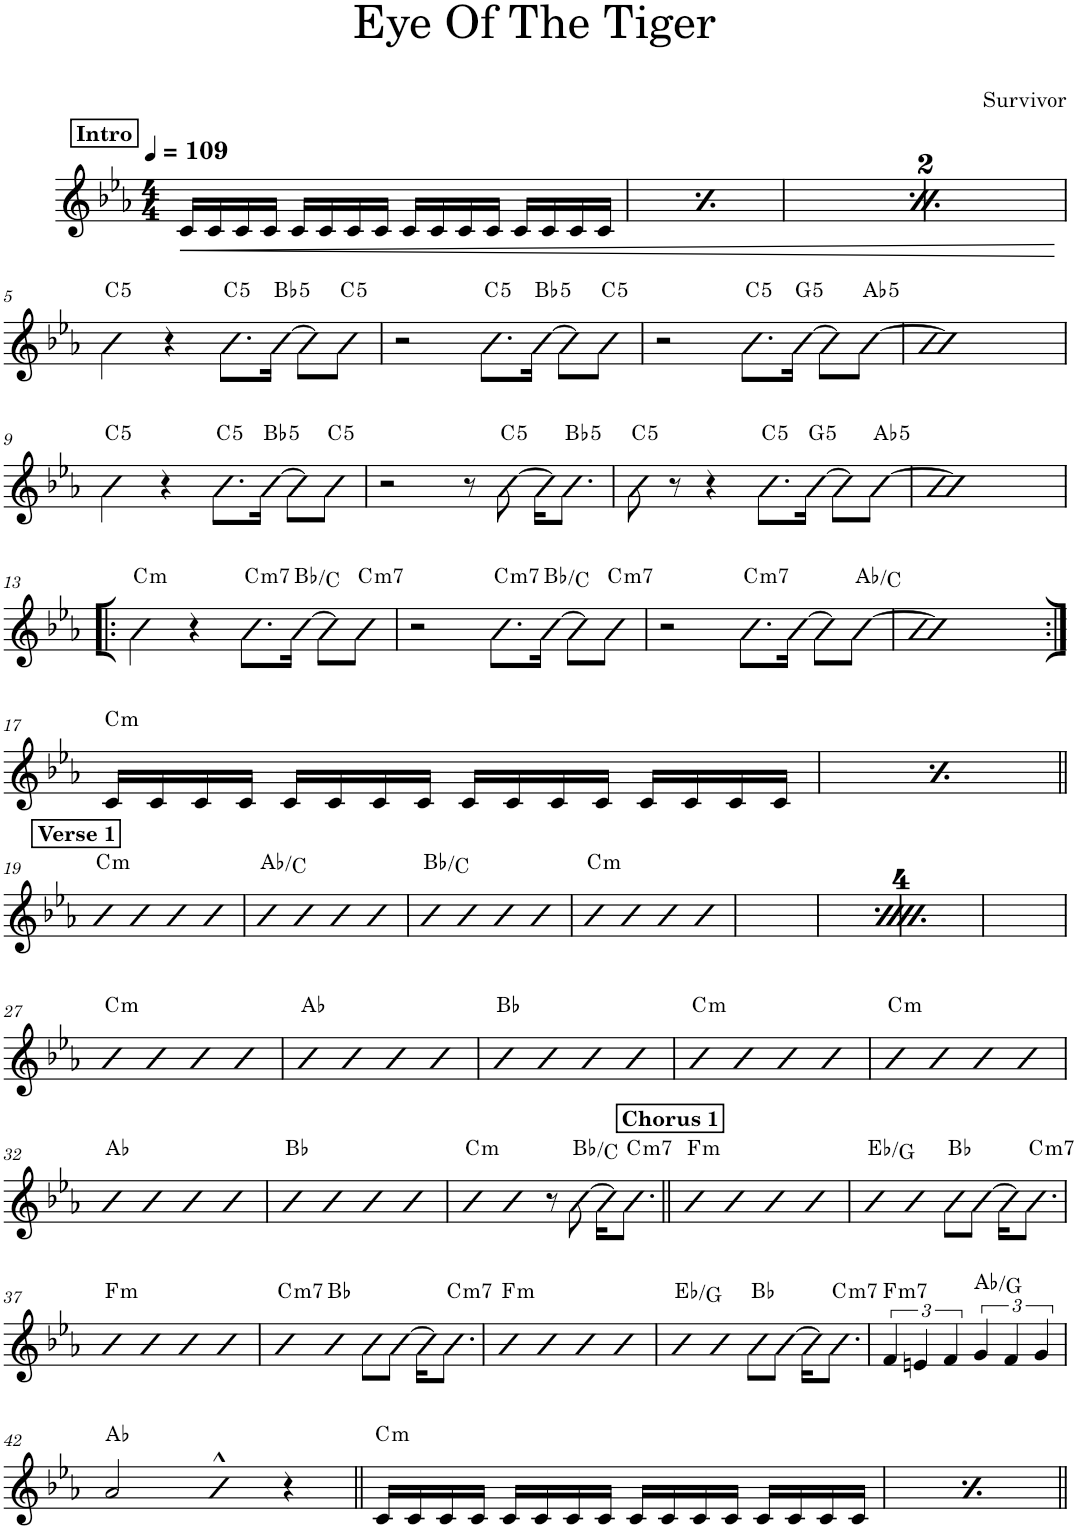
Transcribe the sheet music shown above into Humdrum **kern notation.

**kern	**harte
*part1	*part1
*staff1	*
*I"Piano	*
*I'Pno.	*
*clefG2	*
*k[b-e-a-]	*
*M4/4	*
*MM109	*
!!LO:REH:place=s1:a:B:cj:t=Intro
=1	=1
16c/LL	.
16c/	.
16c/	.
16c/JJ	.
16c/LL	.
16c/	.
16c/	.
16c/JJ	.
16c/LL	.
16c/	.
16c/	.
16c/JJ	.
16c/LL	.
16c/	.
16c/	.
16c/JJ	.
=2	=2
!!LO:REH:place=s1:a:B:cj:t=Intro
*MM109	*
16c/LL	.
16c/	.
16c/	.
16c/JJ	.
16c/LL	.
16c/	.
16c/	.
16c/JJ	.
16c/LL	.
16c/	.
16c/	.
16c/JJ	.
16c/LL	.
16c/	.
16c/	.
16c/JJ	.
=3	=3
!!LO:REH:place=s1:a:B:cj:t=Intro
*MM109	*
16c/LL	.
16c/	.
16c/	.
16c/JJ	.
16c/LL	.
16c/	.
16c/	.
16c/JJ	.
16c/LL	.
16c/	.
16c/	.
16c/JJ	.
16c/LL	.
16c/	.
16c/	.
16c/JJ	.
=4	=4
!!LO:REH:place=s1:a:B:cj:t=Intro
*MM109	*
16c/LL	.
16c/	.
16c/	.
16c/JJ	.
16c/LL	.
16c/	.
16c/	.
16c/JJ	.
16c/LL	.
16c/	.
16c/	.
16c/JJ	.
16c/LL	.
16c/	.
16c/	.
16c/JJ	.
!!LO:LB:g=z
=5	=5
!	!LO:H:kt=5
4b-\	C:(1,5)
4r	.
!	!LO:H:kt=5
8.b-\L	C:(1,5)
!	!LO:H:kt=5
[16b-\Jk	Bb:(1,5)
8b-\L]	.
!	!LO:H:kt=5
8b-\J	C:(1,5)
=6	=6
2r	.
!	!LO:H:kt=5
8.b-\L	C:(1,5)
!	!LO:H:kt=5
[16b-\Jk	Bb:(1,5)
8b-\L]	.
!	!LO:H:kt=5
8b-\J	C:(1,5)
=7	=7
2r	.
!	!LO:H:kt=5
8.b-\L	C:(1,5)
!	!LO:H:kt=5
[16b-\Jk	G:(1,5)
8b-\L]	.
!	!LO:H:kt=5
[8b-\J	Ab:(1,5)
=8	=8
1b-]	.
!!LO:LB:g=z
=9	=9
!	!LO:H:kt=5
4b-\	C:(1,5)
4r	.
!	!LO:H:kt=5
8.b-\L	C:(1,5)
!	!LO:H:kt=5
[16b-\Jk	Bb:(1,5)
8b-\L]	.
!	!LO:H:kt=5
8b-\J	C:(1,5)
=10	=10
2r	.
8r	.
!	!LO:H:kt=5
[8b-\	C:(1,5)
16b-\KL]	.
!	!LO:H:kt=5
8.b-\J	Bb:(1,5)
=11	=11
!	!LO:H:kt=5
8b-\	C:(1,5)
8r	.
4r	.
!	!LO:H:kt=5
8.b-\L	C:(1,5)
!	!LO:H:kt=5
[16b-\Jk	G:(1,5)
8b-\L]	.
!	!LO:H:kt=5
[8b-\J	Ab:(1,5)
=12	=12
1b-]	.
!!LO:LB:g=z
=13!|:	=13!|:
!	!LO:H:kt=m
4b-\	C:min
4r	.
!	!LO:H:kt=m7
8.b-\L	C:min7
[16b-\Jk	Bb:maj/2
8b-\L]	.
!	!LO:H:kt=m7
8b-\J	C:min7
=14	=14
2r	.
!	!LO:H:kt=m7
8.b-\L	C:min7
[16b-\Jk	Bb:maj/2
8b-\L]	.
!	!LO:H:kt=m7
8b-\J	C:min7
=15	=15
2r	.
!	!LO:H:kt=m7
8.b-\L	C:min7
[16b-\Jk	.
8b-\L]	.
[8b-\J	Ab:maj/3
=16	=16
1b-]	.
!!LO:LB:g=z
=17:|!	=17:|!
!	!LO:H:kt=m
16c/LL	C:min
16c/	.
16c/	.
16c/JJ	.
16c/LL	.
16c/	.
16c/	.
16c/JJ	.
16c/LL	.
16c/	.
16c/	.
16c/JJ	.
16c/LL	.
16c/	.
16c/	.
16c/JJ	.
=18	=18
!	!LO:H:kt=m
16c/LL	C:min
16c/	.
16c/	.
16c/JJ	.
16c/LL	.
16c/	.
16c/	.
16c/JJ	.
16c/LL	.
16c/	.
16c/	.
16c/JJ	.
16c/LL	.
16c/	.
16c/	.
16c/JJ	.
!!LO:LB:g=z
!!LO:REH:place=s1:a:B:cj:t=Verse 1
=19||	=19||
!	!LO:H:kt=m
4b-	C:min
4b-	.
4b-	.
4b-	.
=20	=20
4b-	Ab:maj/3
4b-	.
4b-	.
4b-	.
=21	=21
4b-	Bb:maj/2
4b-	.
4b-	.
4b-	.
=22	=22
!	!LO:H:kt=m
4b-	C:min
4b-	.
4b-	.
4b-	.
!!LO:REH:place=s1:a:B:cj:t=Verse 1
=23	=23
!	!LO:H:kt=m
4b-	C:min
4b-	.
4b-	.
4b-	.
=24	=24
4b-	Ab:maj/3
4b-	.
4b-	.
4b-	.
=25	=25
4b-	Bb:maj/2
4b-	.
4b-	.
4b-	.
=26	=26
!	!LO:H:kt=m
4b-	C:min
4b-	.
4b-	.
4b-	.
!!LO:LB:g=z
=27	=27
!	!LO:H:kt=m
4b-	C:min
4b-	.
4b-	.
4b-	.
=28	=28
4b-	Ab:maj
4b-	.
4b-	.
4b-	.
=29	=29
4b-	Bb:maj
4b-	.
4b-	.
4b-	.
=30	=30
!	!LO:H:kt=m
4b-	C:min
4b-	.
4b-	.
4b-	.
=31	=31
!	!LO:H:kt=m
4b-	C:min
4b-	.
4b-	.
4b-	.
!!LO:LB:g=z
=32	=32
4b-	Ab:maj
4b-	.
4b-	.
4b-	.
=33	=33
4b-	Bb:maj
4b-	.
4b-	.
4b-	.
=34	=34
!	!LO:H:kt=m
4b-	C:min
4b-	.
8r	.
[8b-\	Bb:maj/2
16b-\KL]	.
!	!LO:H:kt=m7
8.b-\J	C:min7
!!LO:REH:place=s1:a:B:cj:t=Chorus 1
=35||	=35||
!	!LO:H:kt=m
4a-	F:min
4b-	.
4b-	.
4b-	.
=36	=36
4b-	Eb:maj/3
4b-	.
8b-\L	Bb:maj
[8b-\J	.
16b-\KL]	.
!	!LO:H:kt=m7
8.b-\J	C:min7
!!LO:LB:g=z
=37	=37
!	!LO:H:kt=m
4b-	F:min
4b-	.
4b-	.
4b-	.
=38	=38
!	!LO:H:kt=m7
4b-	C:min7
4b-	Bb:maj
8b-\L	.
[8b-\J	.
16b-\KL]	.
!	!LO:H:kt=m7
8.b-\J	C:min7
=39	=39
!	!LO:H:kt=m
4b-	F:min
4b-	.
4b-	.
4b-	.
=40	=40
4b-	Eb:maj/3
4b-	.
8b-\L	Bb:maj
[8b-\J	.
16b-\KL]	.
!	!LO:H:kt=m7
8.b-\J	C:min7
=41	=41
!	!LO:H:kt=m7
6f/	F:min7
6en/	.
6f/	.
6g/	Ab:maj/7
6f/	.
6g/	.
!!LO:LB:g=z
=42	=42
2a-/	Ab:maj
4b-^^	.
4r	.
=43||	=43||
!	!LO:H:kt=m
16c/LL	C:min
16c/	.
16c/	.
16c/JJ	.
16c/LL	.
16c/	.
16c/	.
16c/JJ	.
16c/LL	.
16c/	.
16c/	.
16c/JJ	.
16c/LL	.
16c/	.
16c/	.
16c/JJ	.
=44	=44
!	!LO:H:kt=m
16c/LL	C:min
16c/	.
16c/	.
16c/JJ	.
16c/LL	.
16c/	.
16c/	.
16c/JJ	.
16c/LL	.
16c/	.
16c/	.
16c/JJ	.
16c/LL	.
16c/	.
16c/	.
16c/JJ	.
=||	=||
*-	*-
